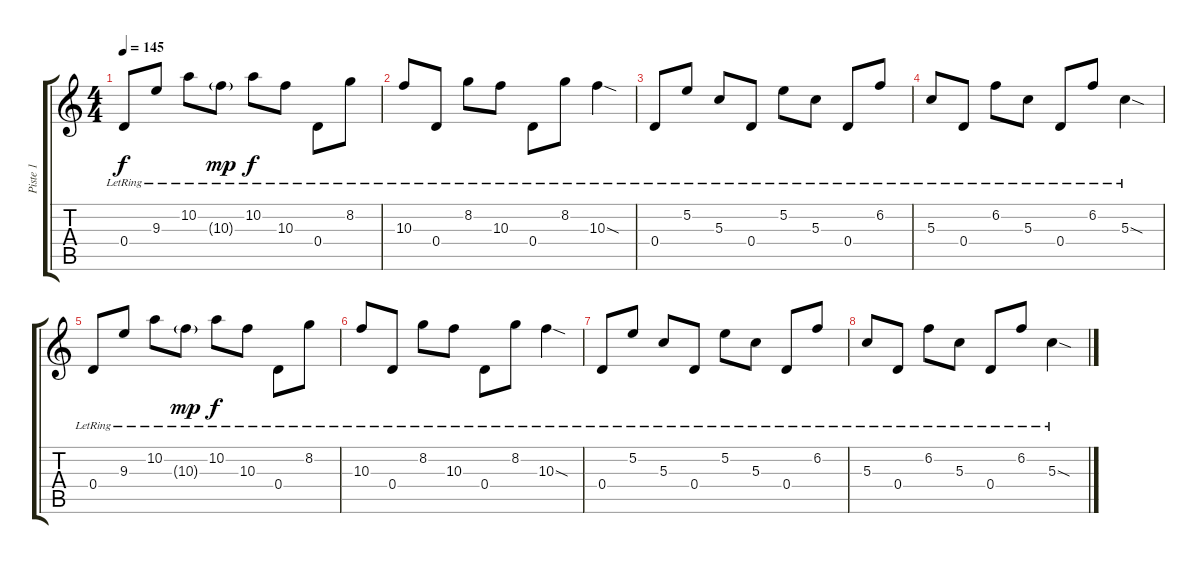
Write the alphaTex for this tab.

\track ("Piste 1" "Piste 1") {instrument acousticguitarsteel}
\staff {score tabs}
\tuning (E4 B3 G3 D3 A2 D2) {hide}
\ts (4 4)
\tempo 145
\clef g2
\ks c
0.4{lr}.8{dy f} 9.3{lr}.8 10.2{lr}.8 10.3{g lr}.8{dy mp} 10.2{lr}.8{dy f} 10.3{lr}.8 0.4{lr}.8 8.2{lr}.8 |
10.3{lr}.8 0.4{lr}.8 8.2{lr}.8 10.3{lr}.8 0.4{lr}.8 8.2{lr}.8 10.3{sod lr}.4 |
0.4{lr}.8 5.2{lr}.8 5.3{lr}.8 0.4{lr}.8 5.2{lr}.8 5.3{lr}.8 0.4{lr}.8 6.2{lr}.8 |
5.3{lr}.8 0.4{lr}.8 6.2{lr}.8 5.3{lr}.8 0.4{lr}.8 6.2{lr}.8 5.3{sod lr}.4 |
0.4{lr}.8 9.3{lr}.8 10.2{lr}.8 10.3{g lr}.8{dy mp} 10.2{lr}.8{dy f} 10.3{lr}.8 0.4{lr}.8 8.2{lr}.8 |
10.3{lr}.8 0.4{lr}.8 8.2{lr}.8 10.3{lr}.8 0.4{lr}.8 8.2{lr}.8 10.3{sod lr}.4 |
0.4{lr}.8 5.2{lr}.8 5.3{lr}.8 0.4{lr}.8 5.2{lr}.8 5.3{lr}.8 0.4{lr}.8 6.2{lr}.8 |
5.3{lr}.8 0.4{lr}.8 6.2{lr}.8 5.3{lr}.8 0.4{lr}.8 6.2{lr}.8 5.3{sod lr}.4
